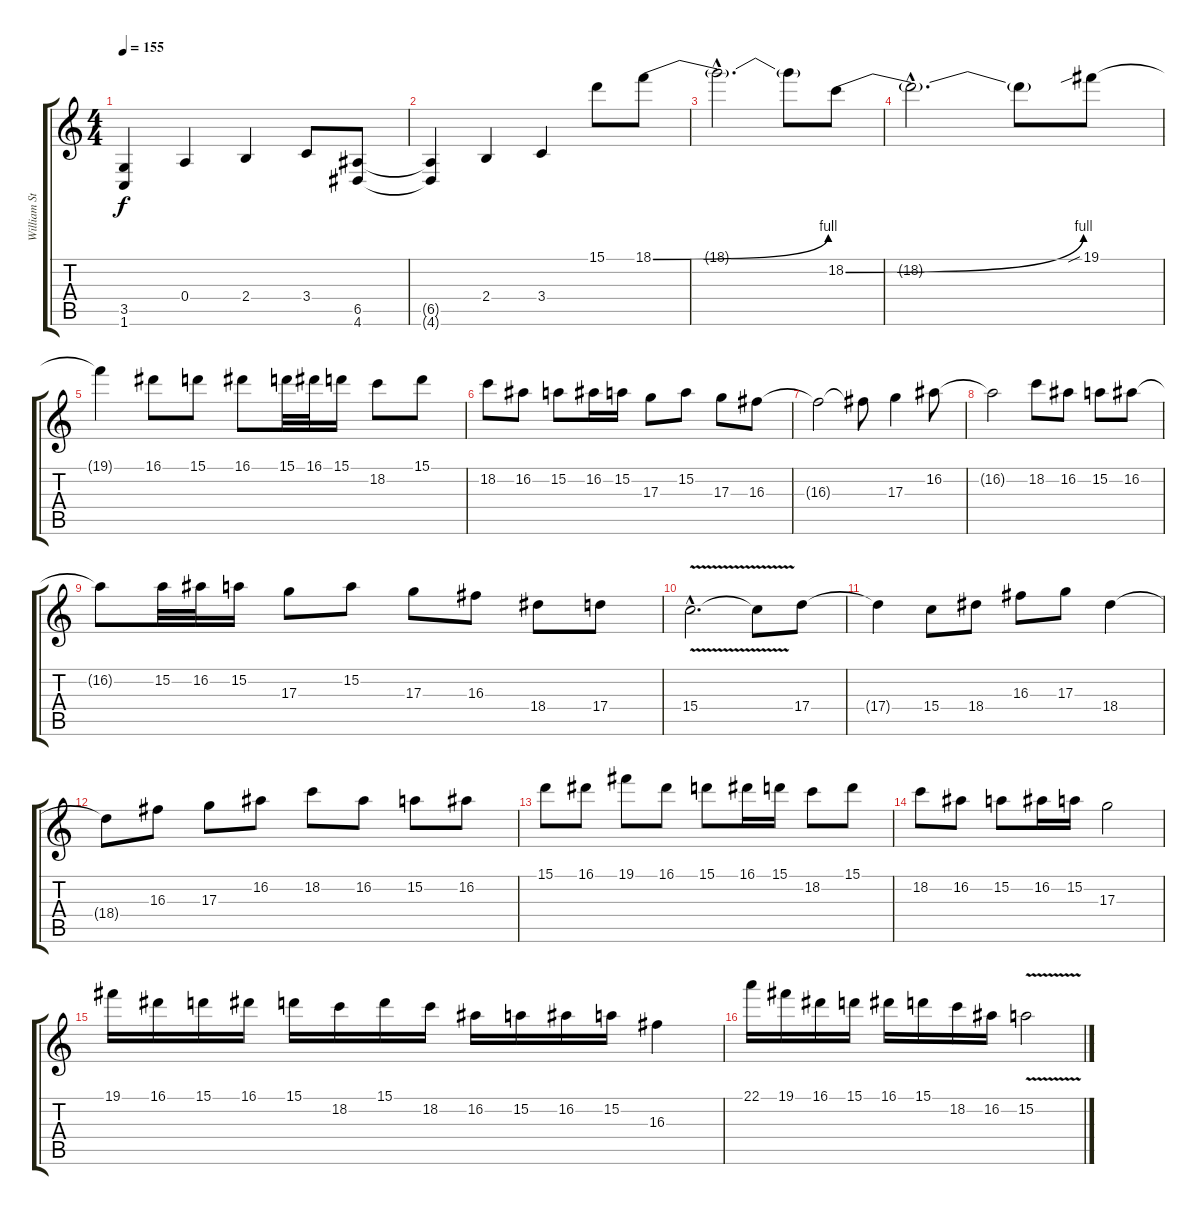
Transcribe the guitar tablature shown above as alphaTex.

\track ("William Steer" "William St") {instrument distortionguitar}
\staff {score tabs}
\tuning (B3 Gb3 D3 A2 E2 B1) {hide}
\ts (4 4)
\tempo 155
\clef g2
\ks c
(3.5{t} 1.6{t}).4{dy f} 0.4.4 2.4.4 3.4.8 (6.5 4.6).8 |
(6.5{t} 4.6{t}).4 2.4.4 3.4.4 15.1.8 18.1{be (bend 0 0 60 4)}.8 |
18.1{hac t}.2{d} 18.1{t}.8 18.2{be (bend 0 0 60 4)}.8 |
18.2{hac t}.2{d} 18.2{t}.8 19.1{sib}.8 |
19.1{t}.4 16.1.8 15.1.8 16.1.8 15.1.32 16.1.32 15.1.16 18.2.8 15.1.8 |
18.2.8 16.2.8 15.2.8 16.2.16 15.2.16 17.3.8 15.2.8 17.3.8 16.3.8 |
16.3{t}.2 16.3{t}.8 17.3.4 16.2.8 |
16.2{t}.2 18.2.8 16.2.8 15.2.8 16.2.8 |
16.2{t}.8 15.2.32 16.2.32 15.2.16 17.3.8 15.2.8 17.3.8 16.3.8 18.4.8 17.4.8 |
15.4{v hac}.2{d} 15.4{t}.8 17.4.8 |
17.4{t}.4 15.4.8 18.4.8 16.3.8 17.3.8 18.4.4 |
18.4{t}.8 16.3.8 17.3.8 16.2.8 18.2.8 16.2.8 15.2.8 16.2.8 |
15.1.8 16.1.8 19.1.8 16.1.8 15.1.8 16.1.16 15.1.16 18.2.8 15.1.8 |
18.2.8 16.2.8 15.2.8 16.2.16 15.2.16 17.3.2 |
19.1.16 16.1.16 15.1.16 16.1.16 15.1.16 18.2.16 15.1.16 18.2.16 16.2.16 15.2.16 16.2.16 15.2.16 16.3.4 |
22.1.16 19.1.16 16.1.16 15.1.16 16.1.16 15.1.16 18.2.16 16.2.16 15.2{v}.2
